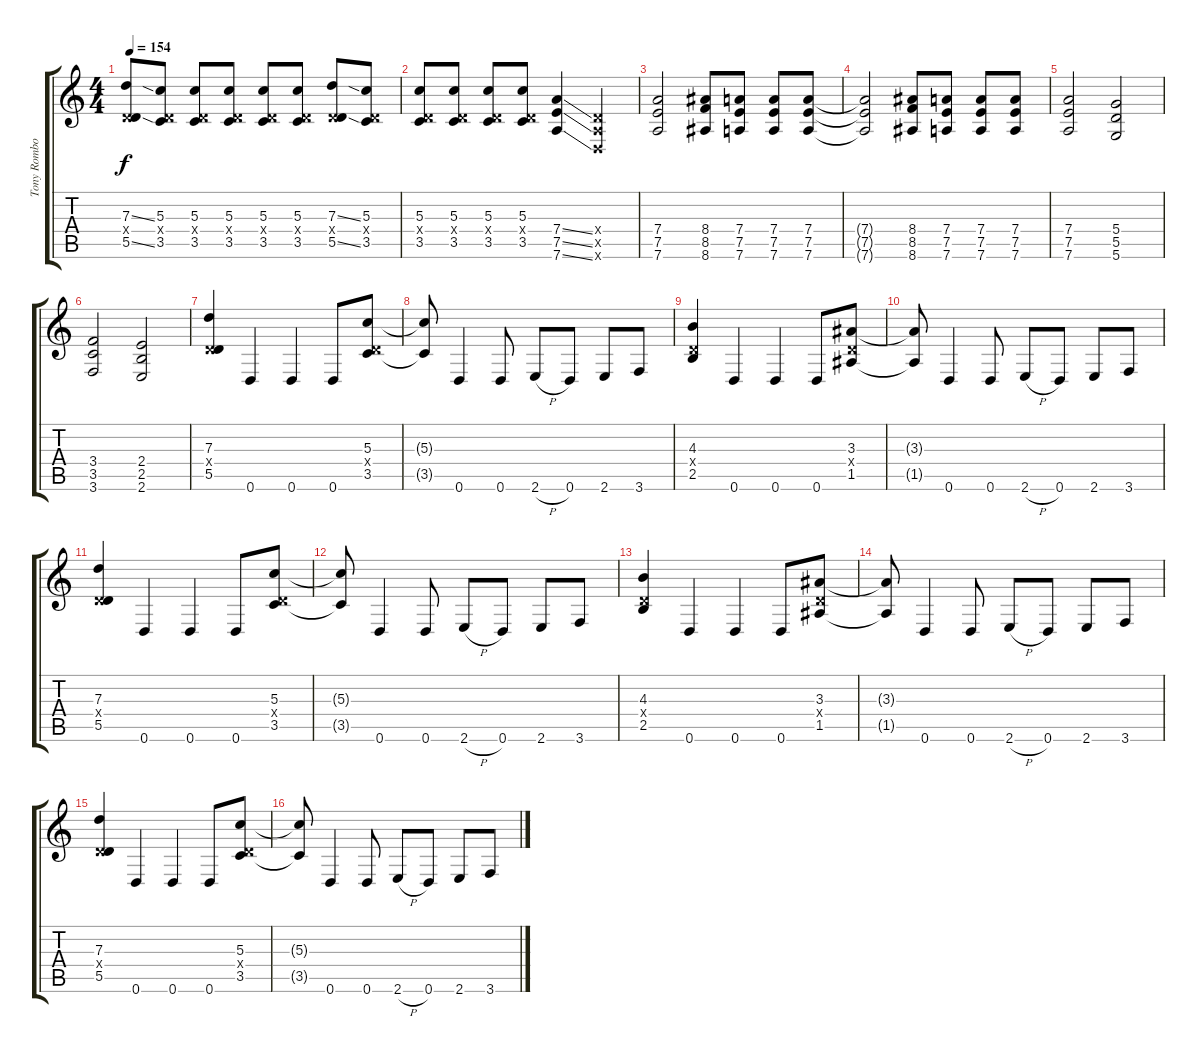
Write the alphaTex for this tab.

\track ("Tony Rombola" "Tony Rombo") {instrument distortionguitar}
\staff {score tabs}
\tuning (E4 B3 G3 D3 A2 D2) {hide}
\ts (4 4)
\tempo 154
\clef g2
\ks c
(7.3{ss} 0.4{x} 5.5{ss}).8{dy f} (5.3 0.4{x} 3.5).8 (5.3 0.4{x} 3.5).8 (5.3 0.4{x} 3.5).8 (5.3 0.4{x} 3.5).8 (5.3 0.4{x} 3.5).8 (7.3{ss} 0.4{x} 5.5{ss}).8 (5.3 0.4{x} 3.5).8 |
(5.3 0.4{x} 3.5).8 (5.3 0.4{x} 3.5).8 (5.3 0.4{x} 3.5).8 (5.3 0.4{x} 3.5).8 (7.4{ss} 7.5{ss} 7.6{ss}).4 (0.4{x} 0.5{x} 0.6{x}).4 |
(7.4 7.5 7.6).2 (8.4 8.5 8.6).8 (7.4 7.5 7.6).8 (7.4 7.5 7.6).8 (7.4 7.5 7.6).8 |
(7.4{t} 7.5{t} 7.6{t}).2 (8.4 8.5 8.6).8 (7.4 7.5 7.6).8 (7.4 7.5 7.6).8 (7.4 7.5 7.6).8 |
(7.4 7.5 7.6).2 (5.4 5.5 5.6).2 |
(3.4 3.5 3.6).2 (2.4 2.5 2.6).2 |
(7.3 0.4{x} 5.5).4{volume 8} 0.6.4 0.6.4 0.6.8 (5.3 0.4{x} 3.5).8 |
(5.3{t} 3.5{t}).8 0.6.4 0.6.8 2.6{h}.8 0.6.8 2.6.8 3.6.8 |
(4.3 0.4{x} 2.5).4 0.6.4 0.6.4 0.6.8 (3.3 0.4{x} 1.5).8 |
(3.3{t} 1.5{t}).8 0.6.4 0.6.8 2.6{h}.8 0.6.8 2.6.8 3.6.8 |
(7.3 0.4{x} 5.5).4 0.6.4 0.6.4 0.6.8 (5.3 0.4{x} 3.5).8 |
(5.3{t} 3.5{t}).8 0.6.4 0.6.8 2.6{h}.8 0.6.8 2.6.8 3.6.8 |
(4.3 0.4{x} 2.5).4 0.6.4 0.6.4 0.6.8 (3.3 0.4{x} 1.5).8 |
(3.3{t} 1.5{t}).8 0.6.4 0.6.8 2.6{h}.8 0.6.8 2.6.8 3.6.8 |
(7.3 0.4{x} 5.5).4 0.6.4 0.6.4 0.6.8 (5.3 0.4{x} 3.5).8 |
(5.3{t} 3.5{t}).8 0.6.4 0.6.8 2.6{h}.8 0.6.8 2.6.8 3.6.8
